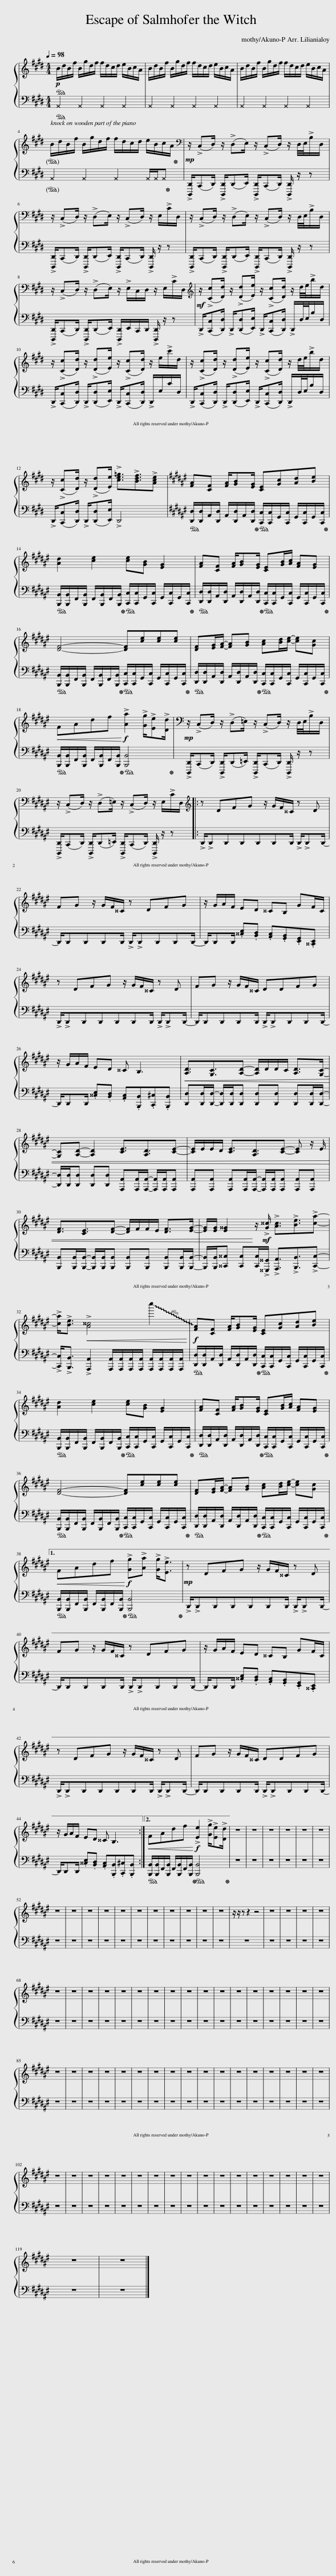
X:1
%%score { 1 | 2 }
L:1/8
Q:1/4=98
M:4/4
I:linebreak $
K:E
V:1 treble
V:2 bass
V:1
!p!!ped! B/!ped!d/B/f/ B/g/d/f/ f/d/c/d/ e/B/c/A/ | B/d/B/f/ B/g/d/f/ f/d/c/d/ e/B/c/A/ | B/d/B/f/ B/g/d/f/ f/d/c/d/ e/B/c/A/ |$ B/d/B/f/ B/g/d/f/ f/d/c/d/ e/B/c/A/!ped-up! |[K:bass]!mp! z/ (!>!C,D,/) z/ (!>!D,E,/) z/ (!>!C,D,/) z/ D,/4E,/4!>!B,/D,/ |$ %5
 z/ (!>!C,D,/) z/ (!>!D,E,/) z/ (!>!C,D,/) z/ E,/!>!C/D,/ | z/ (!>!C,D,/) z/ (!>!D,E,/) z/ (!>!C,D,/) z/ D,/4E,/4!>!B,/D,/ |$ z/ (!>!C,D,/) z/ (!>!D,E,/) z/ !>!E,/C,/D,/ z/ E,/!>!C/D,/ |[K:treble]!mf! z/ (!>![Cc][Dd]/) z/ (!>![Dd][Ee]/) z/ (!>![Cc][Dd]/) z/ d/4e/4!>!b/d/ |$ z/ (!>![Cc][Dd]/) z/ (!>![Dd][Ee]/) z/ (!>![Cc][Dd]/) z/ e/!>!c'/d/ | %10
 z/ (!>![Cc][Dd]/) z/ (!>![Dd][Ee]/) z/ (!>![Cc][Dd]/) z/ d/4e/4!>!b/d/ |$ z/ (!>![Cc][Dd]/) z/ (!>![Dd][Ee]/) !>![ce=g]3/2!>![Bdf]3/2!>![Ace] |[K:F#] [FA]!ped![CF] [FA]/[GB][EG]/ [CE]!ped-up!!ped![Gc][Ad][Be]!ped-up! |$ [Ad]2!ped! [ce]2 [ce]!ped-up!!ped![GB] [EG]2!ped-up! | [FA]!ped![CF] [FA]/[GB][EG]/ [CE]!ped-up!!ped![GB]/[Ac]/ [FA][EG]!ped-up! |$ %15
 [DF]4-!ped! [DF]!ped-up!!ped![ce][ce][ce]!ped-up! | [DF]!ped![EG]/[FA]/- [FA][GB] [Ac]!ped-up!!ped![Bd]/[ce]/- [ce][Gc]!ped-up! |$!<(! F!ped!Adf!<)!!f! !>![Aa]2!ped-up!!ped! !>![Gg]/!>![Ee]!>![Dd]/!ped-up! |!mp! z/ (!>!C,D,/) z/ (!>!D,=E,/) z/ (!>!C,D,/) z/ D,/4E,/4!>!B,/D,/ |$ z/ (!>!C,D,/) z/ (!>!D,=E,/) z/ (!>!C,D,/) z/ E,/!>!C/D,/ |: %20
[K:treble] z DFG z/ G/F/^^C/ z D |$ FG z/ G/F/^^C/ z DFG | z/ G/A/F/ ED ^^CB, GF/C/ |$ z DFG z/ G/F/^^C/ z D | FG z/ G/F/^^C/ DDFG |$ %25
 z/ G/A/F/ ED ^^C B,3 |!<(! [A,D]3/2[G,C]3/2[A,D]- [A,D]/D/D/C/ [A,D]>[G,C]- |$ [G,C][A,D]- [A,D]2 [CE]3/2[A,D]3/2[CE]- | [CE]/E/E/D/ [CE]3/2[A,D]3/2[CE]- [CE] z/ E/ |$ [DF]3/2[CE]3/2[DF]- [DF]/F/F/E/ [DF]>[EG]- | %30
 [EG]/[EG]/ [E^^G]2!<)! z/!mf! !>![G^^c]/ !>![Ac]3/2!>![Be]3/2!>![ca]- |$ !>![ca]<!>![Be]!<(! !>![A^^c]4 !~(!c''2!<)! |!f! !~)![FA]!ped![CF] [FA]/[GB][EG]/ [CE]!ped-up!!ped![Gc][Ad][Be]!ped-up! |$ [Ad]2!ped! [ce]2 [ce]!ped-up!!ped![GB] [EG]2!ped-up! | [FA]!ped![CF] [FA]/[GB][EG]/ [CE]!ped-up!!ped![GB]/[Ac]/ [FA][EG]!ped-up! |$ %35
 [DF]4-!ped! [DF]!ped-up!!ped![ce][ce][ce]!ped-up! | [DF]!ped![EG]/[FA]/- [FA][GB] [Ac]!ped-up!!ped![Bd]/[ce]/- [ce][Gc]!ped-up! |1$!<(! F!ped!Adf!<)!!f! !>![Gg]!ped-up!!ped!!>![Aa] !>![Gg]<!>![Ee]!ped-up! |!mp! z DFG z/ G/F/^^C/ z D |$ FG z/ G/F/^^C/ z DFG | %40
 z/ G/A/F/ ED ^^CB, GF/C/ |$ z DFG z/ G/F/^^C/ z D | FG z/ G/F/^^C/ DDFG |$ z/ G/A/F/ ED ^^C B,3 :|2!<(! F!ped!Adf!<)!!f! !>![Ee]2!ped-up!!ped! !>![Gg]/!>![Ee]!>![Dd]/!ped-up! || %45
 z8 | z8 | z8 | z8 | z8 | %50
 z8 |$ z8 | z8 | z8 | z8 | %55
 z8 | z8 | z8 | z8 | z8 | %60
 z8 | z8 | z/ z/ z z2 z4 | z8 | z8 | %65
 z8 | z8 |$ z8 | z8 | z8 | %70
 z8 | z8 | z8 | z8 | z8 | %75
 z8 | z8 | z8 | z8 | z8 | %80
 z8 | z8 | z8 | z8 |$ z8 | %85
 z8 | z8 | z8 | z8 | z8 | %90
 z8 | z8 | z8 | z8 | z8 | %95
 z8 | z8 | z8 | z8 | z8 | %100
 z8 |$ z8 | z8 | z8 | z8 | %105
 z8 | z8 | z8 | z8 | z8 | %110
 z8 | z8 | z8 | z8 | z8 | %115
 z8 | z8 | z8 |$ z8 | z8 |] %120
V:2
!8vb(! A,,,,2 A,,,,2 A,,,,2 A,,,,2 | A,,,,2 A,,,,2 A,,,,2 A,,,,2 | A,,,,2 A,,,,2 A,,,,2 A,,,,2 |$ A,,,,2 A,,,,2 A,,,,2 A,,,,/A,,,,/A,,,,!8vb)! | !>![D,,,D,,]/(C,,D,,/) !>![D,,,D,,]/(D,,E,,/) !>![D,,,D,,]/(C,,D,,/) !>![D,,,D,,]/ z/ z |$ %5
 !>![D,,,D,,]/(C,,D,,/) !>![D,,,D,,]/(D,,E,,/) !>![D,,,D,,]/(C,,D,,/) !>![D,,,D,,]/ z/ z | !>![D,,,D,,]/(C,,D,,/) !>![D,,,D,,]/(D,,E,,/) !>![D,,,D,,]/(C,,D,,/) !>![D,,,D,,]/ z/ z |$ !>![D,,,D,,]/(C,,D,,/) !>![D,,,D,,]/(D,,E,,/) !>![D,,,D,,]/E,,/C,,/D,,/ !>![D,,,D,,]/ z/ z | !>!D,,/([C,,C,][D,,D,]/) !>!D,,/([D,,D,][E,,E,]/) !>!D,,/([C,,C,][D,,D,]/) !>!D,,/D,/4E,/4B,/D,/ |$ !>!D,,/([C,,C,][D,,D,]/) !>!D,,/([D,,D,][E,,E,]/) !>!D,,/([C,,C,][D,,D,]/) !>!D,,/E,/C/D,/ | %10
 !>!D,,/([C,,C,][D,,D,]/) !>!D,,/([D,,D,][E,,E,]/) !>!D,,/([C,,C,][D,,D,]/) !>!D,,/D,/4E,/4B,/D,/ |$ !>!D,,/([C,,C,][D,,D,]/) !>!D,,/([D,,D,][E,,E,]/) !>!D,,4 |[K:F#] [D,,D,]/[D,,D,]/A,,/[D,,D,]/ A,,/[D,,D,]/A,,/[D,,D,]/ [C,,C,]/[C,,C,]/G,,/[C,,C,]/ G,,/[C,,C,]/G,,/[C,,C,]/ |$ [B,,,B,,]/[B,,,B,,]/F,,/[B,,,B,,]/ F,,/[B,,,B,,]/F,,/[B,,,B,,]/ [C,,C,]/[C,,C,]/G,,/[C,,C,]/ G,,/[C,,C,]/G,,/[C,,C,]/ | [D,,D,]/[D,,D,]/A,,/[D,,D,]/ A,,/[D,,D,]/A,,/[D,,D,]/ [C,,C,]/[C,,C,]/G,,/[C,,C,]/ G,,/[C,,C,]/G,,/[C,,C,]/ |$ %15
 [B,,,B,,]/[B,,,B,,]/F,,/[B,,,B,,]/ F,,/[B,,,B,,]/F,,/[B,,,B,,]/ [C,,C,]/[C,,C,]/G,,/[C,,C,]/ G,,/[C,,C,]/G,,/[C,,C,]/ | [D,,D,]/[D,,D,]/A,,/[D,,D,]/ A,,/[D,,D,]/A,,/[D,,D,]/ [C,,C,]/[C,,C,]/G,,/[C,,C,]/ G,,/[C,,C,]/G,,/[C,,C,]/ |$ [B,,,B,,]/[B,,,B,,]/F,,/[B,,,B,,]/ F,,/[B,,,B,,]/F,,/[B,,,B,,]/ [B,,,B,,]4 | !>![D,,,D,,]/(C,,D,,/) !>![D,,,D,,]/(D,,=E,,/) !>![D,,,D,,]/(C,,D,,/) !>![D,,,D,,]/ z/ z |$ !>![D,,,D,,]/(C,,D,,/) !>![D,,,D,,]/(D,,=E,,/) !>![D,,,D,,]/(C,,D,,/) !>![D,,,D,,]/ z/ z |: %20
 !>!D,,/!>!D,,D,,D,,D,,D,,D,,/ !>!D,,/!>!D,,D,,/- |$ D,,/D,,D,,D,,D,,/ !>!D,,/!>!D,,D,,D,,D,,/- | D,,/D,,D,,/ .[^^C,E,].[B,,D,] .[A,,C,].[G,,B,,].[E,,G,,].[^^C,,E,,] |$ !>!D,,/!>!D,,D,,D,,D,,D,,D,,/ !>!D,,/!>!D,,D,,/- | D,,/D,,D,,D,,D,,/ !>!D,,/!>!D,,D,,D,,D,,/- |$ %25
 D,,/D,,D,,/ .[^^C,E,].[B,,D,] .[A,,C,].[B,,,B,,].[C,,^C,].[B,,,B,,] | [D,,D,][D,,D,]/[D,,D,]/- [D,,D,]/[D,,D,]/[D,,D,] [D,,D,][D,,D,] [D,,D,][D,,D,]/[D,,D,]/- |$ [D,,D,]/[D,,D,]/[D,,D,] [D,,D,][D,,D,] [A,,,A,,][A,,,A,,]/[A,,,A,,]/- [A,,,A,,]/[A,,,A,,]/[A,,,A,,] | [A,,,A,,][A,,,A,,] [A,,,A,,][A,,,A,,]/[A,,,A,,]/- [A,,,A,,]/[A,,,A,,]/[A,,,A,,] [A,,,A,,][A,,,A,,] |$ [B,,,B,,][B,,,B,,]/[B,,,B,,]/- [B,,,B,,]/[B,,,B,,]/[B,,,B,,] [B,,,B,,][B,,,B,,] [B,,,B,,][B,,,B,,]/[B,,,B,,]/- | %30
 [B,,,B,,]/[B,,,B,,]/[^^C,,^^C,] [C,,C,][C,,C,]/!>![^^G,,,^^G,,]/ !>![A,,,A,,]3/2!>![B,,,B,,]3/2!>![C,,C,]- |$ !>![C,,C,]<!>![B,,,B,,] !>![A,,,A,,]2 [A,,,A,,]/[A,,,A,,]/[A,,,A,,]/[A,,,A,,]/ [A,,,A,,]/[A,,,A,,]/[A,,,A,,]/[A,,,A,,]/ | [D,,D,]/[D,,D,]/A,,/[D,,D,]/ A,,/[D,,D,]/A,,/[D,,D,]/ [C,,C,]/[C,,C,]/G,,/[C,,C,]/ G,,/[C,,C,]/G,,/[C,,C,]/ |$ [B,,,B,,]/[B,,,B,,]/F,,/[B,,,B,,]/ F,,/[B,,,B,,]/F,,/[B,,,B,,]/ [C,,C,]/[C,,C,]/G,,/[C,,C,]/ G,,/[C,,C,]/G,,/[C,,C,]/ | [D,,D,]/[D,,D,]/A,,/[D,,D,]/ A,,/[D,,D,]/A,,/[D,,D,]/ [C,,C,]/[C,,C,]/G,,/[C,,C,]/ G,,/[C,,C,]/G,,/[C,,C,]/ |$ %35
 [B,,,B,,]/[B,,,B,,]/F,,/[B,,,B,,]/ F,,/[B,,,B,,]/F,,/[B,,,B,,]/ [C,,C,]/[C,,C,]/G,,/[C,,C,]/ G,,/[C,,C,]/G,,/[C,,C,]/ | [D,,D,]/[D,,D,]/A,,/[D,,D,]/ A,,/[D,,D,]/A,,/[D,,D,]/ [C,,C,]/[C,,C,]/G,,/[C,,C,]/ G,,/[C,,C,]/G,,/[C,,C,]/ |1$ [B,,,B,,]/[B,,,B,,]/F,,/[B,,,B,,]/ F,,/[B,,,B,,]/F,,/[B,,,B,,]/ [B,,,B,,]4 | !>!D,,/!>!D,,D,,D,,D,,D,,D,,/ !>!D,,/!>!D,,D,,/- |$ D,,/D,,D,,D,,D,,/ !>!D,,/!>!D,,D,,D,,D,,/- | %40
 D,,/D,,D,,/ .[^^C,E,].[B,,D,] .[A,,C,].[G,,B,,].[E,,G,,].[^^C,,E,,] |$ !>!D,,/!>!D,,D,,D,,D,,D,,D,,/ !>!D,,/!>!D,,D,,/- | D,,/D,,D,,D,,D,,/ !>!D,,/!>!D,,D,,D,,D,,/- |$ D,,/D,,D,,/ .[^^C,E,].[B,,D,] .[A,,C,].[B,,,B,,].[C,,^C,].[B,,,B,,] :|2 [B,,,B,,]/[B,,,B,,]/F,,/[B,,,B,,]/ F,,/[B,,,B,,]/F,,/[B,,,B,,]/ [B,,,B,,]4 || %45
 z8 | z8 | z8 | z8 | z8 | %50
 z8 |$ z8 | z8 | z8 | z8 | %55
 z8 | z8 | z8 | z8 | z8 | %60
 z8 | z8 | z8 | z8 | z8 | %65
 z8 | z8 |$ z8 | z8 | z8 | %70
 z8 | z8 | z8 | z8 | z8 | %75
 z8 | z8 | z8 | z8 | z8 | %80
 z8 | z8 | z8 | z8 |$ z8 | %85
 z8 | z8 | z8 | z8 | z8 | %90
 z8 | z8 | z8 | z8 | z8 | %95
 z8 | z8 | z8 | z8 | z8 | %100
 z8 |$ z8 | z8 | z8 | z8 | %105
 z8 | z8 | z8 | z8 | z8 | %110
 z8 | z8 | z8 | z8 | z8 | %115
 z8 | z8 | z8 |$ z8 | z8 |] %120
